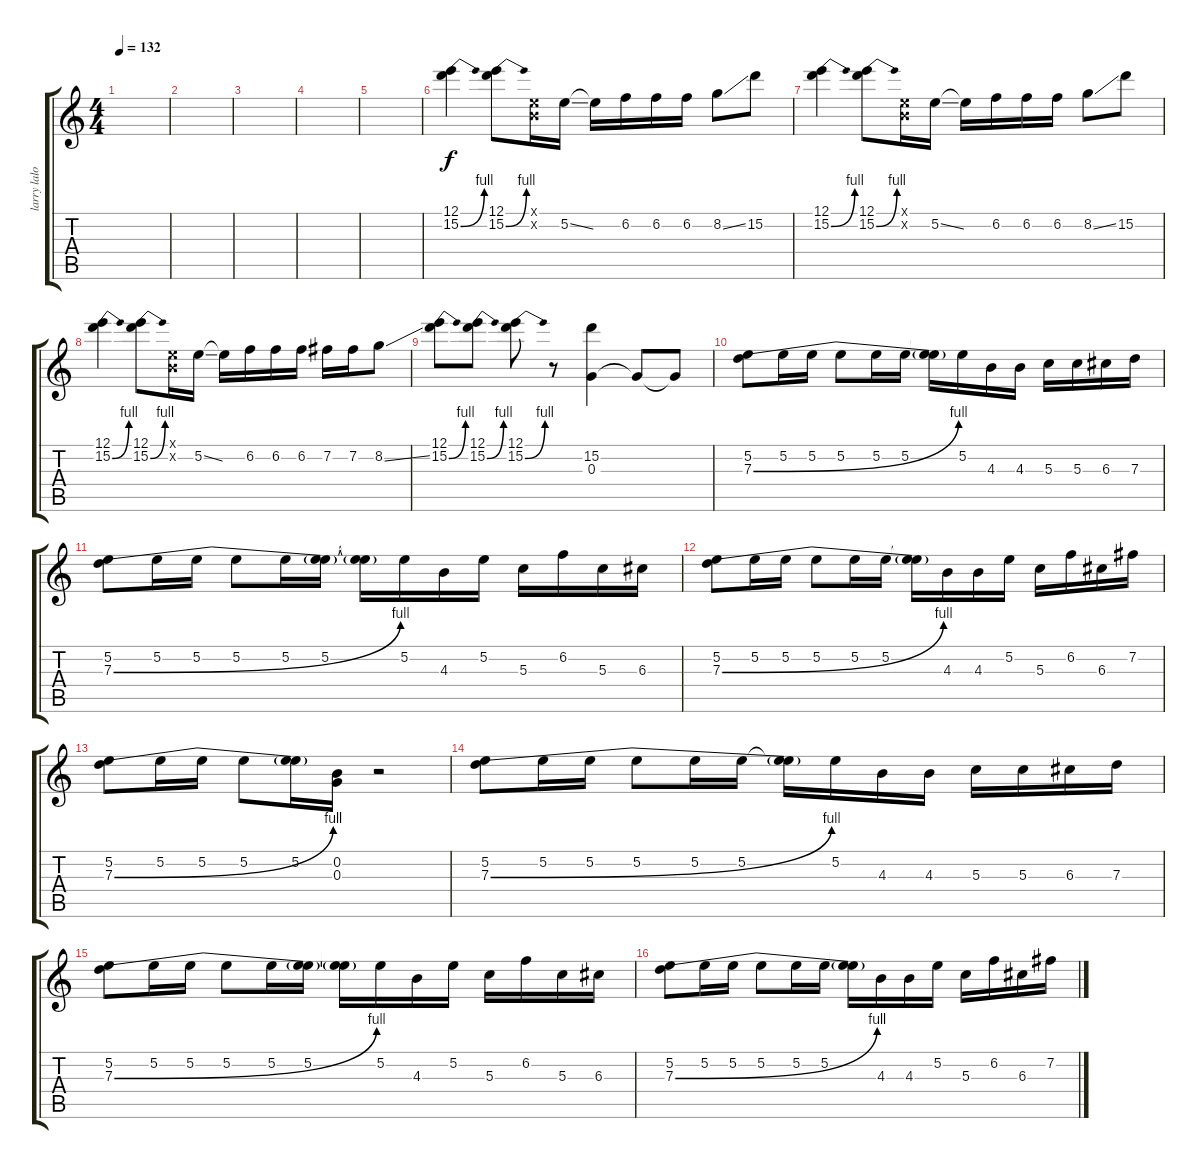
\track ("larry lalonde" "larry lalo") {instrument distortionguitar}
\staff {score tabs}
\tuning (E4 B3 G3 D3 A2 E2) {hide}
\ts (4 4)
\tempo 132
\clef g2
\ks c
|
|
|
|
|
(12.1 15.2{be (bend 0 0 60 4)}).4 (12.1 15.2{be (bend 0 0 60 4)}).8 (0.1{x} 0.2{x}).16 5.2{ss}.16 5.2{t}.16 6.2.16 6.2.16 6.2.16 8.2{ss}.8 15.2.8 |
(12.1 15.2{be (bend 0 0 60 4)}).4 (12.1 15.2{be (bend 0 0 60 4)}).8 (0.1{x} 0.2{x}).16 5.2{ss}.16 5.2{t}.16 6.2.16 6.2.16 6.2.16 8.2{ss}.8 15.2.8 |
(12.1 15.2{be (bend 0 0 60 4)}).4 (12.1 15.2{be (bend 0 0 60 4)}).8 (0.1{x} 0.2{x}).16 5.2{ss}.16 5.2{t}.16 6.2.16 6.2.16 6.2.16 7.2.16 7.2.16 8.2{ss}.8 |
(12.1 15.2{be (bend 0 0 60 4)}).8 (12.1 15.2{be (bend 0 0 60 4)}).8 (12.1 15.2{be (bend 0 0 60 4)}).8 r.8 (15.2 0.3).4 0.3{t}.8 0.3{t}.8 |
(5.2 7.3{be (bend 0 0 60 4)}).8 5.2.16 5.2.16 5.2.8 5.2.16 5.2.16 (5.2{t} 7.3{t}).16 5.2.16 4.3.16 4.3.16 5.3.16 5.3.16 6.3.16 7.3.16 |
(5.2 7.3{be (bend 0 0 60 4)}).8 5.2.16 5.2.16 5.2.8 5.2.16 (5.2 7.3{t}).16 (5.2{t} 7.3{t}).16 5.2.16 4.3.16 5.2.16 5.3.16 6.2.16 5.3.16 6.3.16 |
(5.2 7.3{be (bend 0 0 60 4)}).8 5.2.16 5.2.16 5.2.8 5.2.16 5.2.16 (5.2{t} 7.3{t}).16 4.3.16 4.3.16 5.2.16 5.3.16 6.2.16 6.3.16 7.2.16 |
(5.2 7.3{be (bend 0 0 60 4)}).8 5.2.16 5.2.16 5.2.8 (5.2 7.3{t}).16 (0.2 0.3).16 r.2 |
(5.2 7.3{be (bend 0 0 60 4)}).8 5.2.16 5.2.16 5.2.8 5.2.16 5.2.16 (5.2{t} 7.3{t}).16 5.2.16 4.3.16 4.3.16 5.3.16 5.3.16 6.3.16 7.3.16 |
(5.2 7.3{be (bend 0 0 60 4)}).8 5.2.16 5.2.16 5.2.8 5.2.16 (5.2 7.3{t}).16 (5.2{t} 7.3{t}).16 5.2.16 4.3.16 5.2.16 5.3.16 6.2.16 5.3.16 6.3.16 |
(5.2 7.3{be (bend 0 0 60 4)}).8 5.2.16 5.2.16 5.2.8 5.2.16 5.2.16 (5.2{t} 7.3{t}).16 4.3.16 4.3.16 5.2.16 5.3.16 6.2.16 6.3.16 7.2.16
